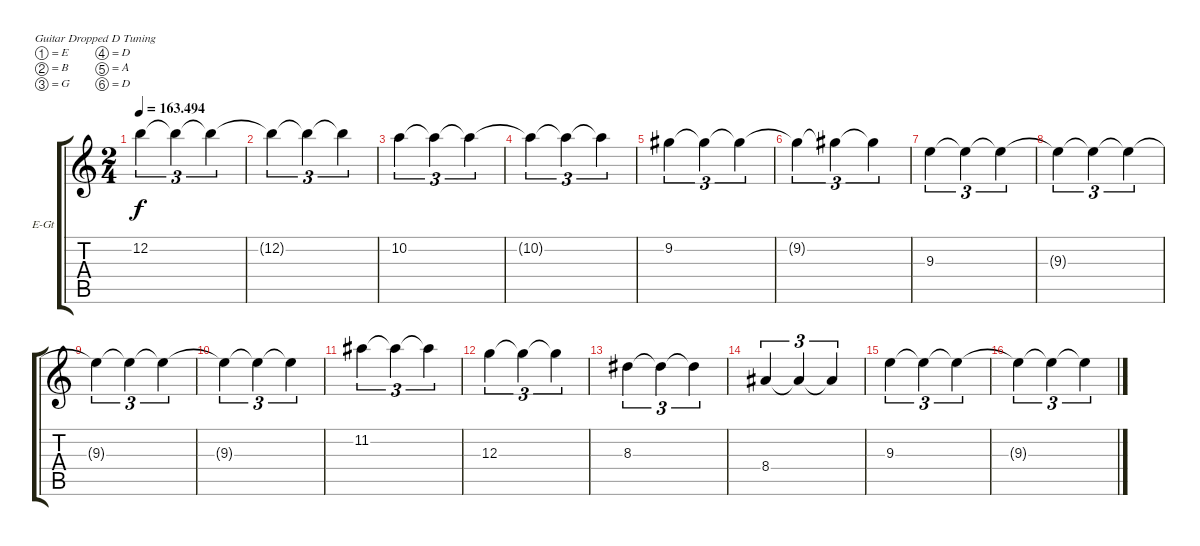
\defaultSystemsLayout 4
\bracketExtendMode groupsimilarinstruments
\firstSystemTrackNameOrientation horizontal
\otherSystemsTrackNameOrientation horizontal
\track ("Lead Harmony 2" "E-Gt") {instrument distortionguitar}
\staff {score tabs}
\tuning (E4 B3 G3 D3 A2 D2)
\ts (2 4)
\tempo
163.494
\accidentals auto
\clef g2
\ottava regular
\simile none
\scale
0.333333
\ks c
12.2.4{tu (3 2) dy f} 12.2{t}.4{tu (3 2)} 12.2{t}.4{tu (3 2)} |
\scale
0.333333 12.2{t}.4{tu (3 2)} 12.2{t}.4{tu (3 2)} 12.2{t}.4{tu (3 2)} |
\scale
0.333333 10.2.4{tu (3 2)} 10.2{t}.4{tu (3 2)} 10.2{t}.4{tu (3 2)} |
\scale
0.333333 10.2{t}.4{tu (3 2)} 10.2{t}.4{tu (3 2)} 10.2{t}.4{tu (3 2)} |
\scale
0.333333 9.2.4{tu (3 2)} 9.2{t}.4{tu (3 2)} 9.2{t}.4{tu (3 2)} |
\scale
0.333333 9.2{t}.4{tu (3 2)} 9.2{t}.4{tu (3 2)} 9.2{t}.4{tu (3 2)} |
\scale
0.333333 9.3.4{tu (3 2)} 9.3{t}.4{tu (3 2)} 9.3{t}.4{tu (3 2)} |
\scale
0.333333 9.3{t}.4{tu (3 2)} 9.3{t}.4{tu (3 2)} 9.3{t}.4{tu (3 2)} |
\scale
0.333333 9.3{t}.4{tu (3 2)} 9.3{t}.4{tu (3 2)} 9.3{t}.4{tu (3 2)} |
\scale
0.333333 9.3{t}.4{tu (3 2)} 9.3{t}.4{tu (3 2)} 9.3{t}.4{tu (3 2)} |
\scale
0.333333 11.2.4{tu (3 2)} 11.2{t}.4{tu (3 2)} 11.2{t}.4{tu (3 2)} |
\scale
0.333333 12.3.4{tu (3 2)} 12.3{t}.4{tu (3 2)} 12.3{t}.4{tu (3 2)} |
\scale
0.333333 8.3.4{tu (3 2)} 8.3{t}.4{tu (3 2)} 8.3{t}.4{tu (3 2)} |
\scale
0.333333 8.4.4{tu (3 2)} 8.4{t}.4{tu (3 2)} 8.4{t}.4{tu (3 2)} |
\scale
0.333333 9.3.4{tu (3 2)} 9.3{t}.4{tu (3 2)} 9.3{t}.4{tu (3 2)} |
\scale
0.333333 9.3{t}.4{tu (3 2)} 9.3{t}.4{tu (3 2)} 9.3{t}.4{tu (3 2)}
